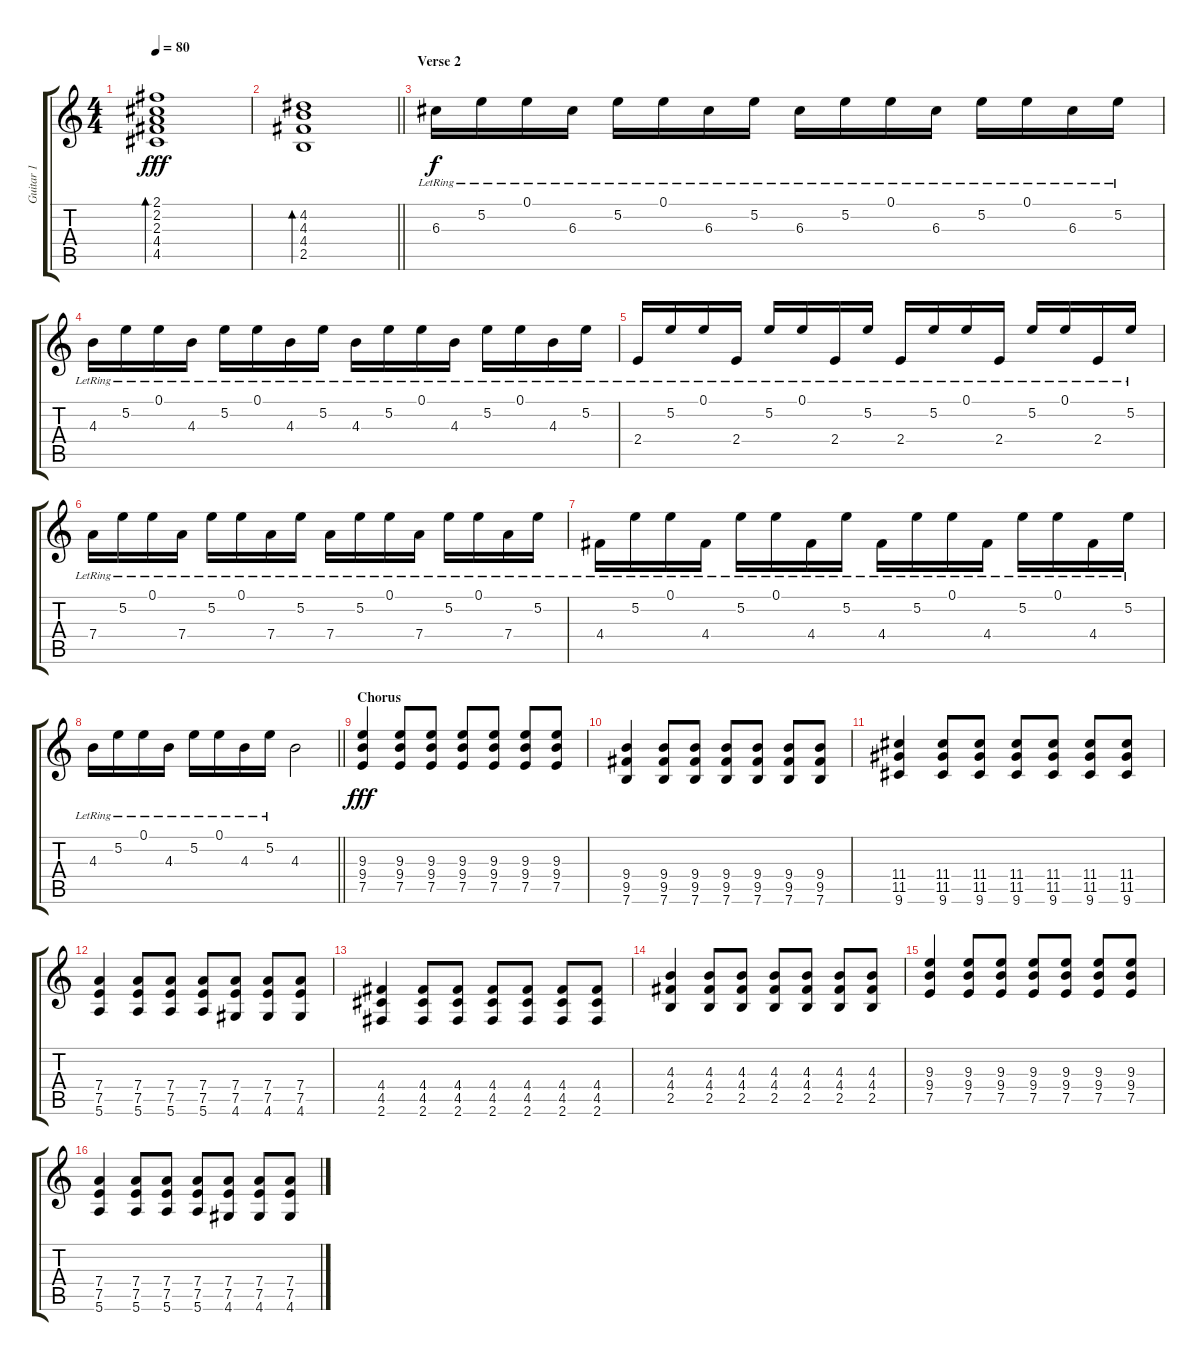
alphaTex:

\track ("Guitar 1" "Guitar 1") {instrument distortionguitar}
\staff {score tabs}
\tuning (E4 B3 G3 D3 A2 E2) {hide}
\ts (4 4)
\tempo 80
\clef g2
\ks c
(2.1 2.2 2.3 4.4 4.5).1{bd 240 dy fff} |
\barLineRight lightlight
(4.2 4.3 4.4 2.5).1{bd 240} |
\section ("" "Verse 2")
6.3{lr}.16{dy f} 5.2{lr}.16 0.1{lr}.16 6.3{lr}.16 5.2{lr}.16 0.1{lr}.16 6.3{lr}.16 5.2{lr}.16 6.3{lr}.16 5.2{lr}.16 0.1{lr}.16 6.3{lr}.16 5.2{lr}.16 0.1{lr}.16 6.3{lr}.16 5.2{lr}.16 |
4.3{lr}.16 5.2{lr}.16 0.1{lr}.16 4.3{lr}.16 5.2{lr}.16 0.1{lr}.16 4.3{lr}.16 5.2{lr}.16 4.3{lr}.16 5.2{lr}.16 0.1{lr}.16 4.3{lr}.16 5.2{lr}.16 0.1{lr}.16 4.3{lr}.16 5.2{lr}.16 |
2.4{lr}.16 5.2{lr}.16 0.1{lr}.16 2.4{lr}.16 5.2{lr}.16 0.1{lr}.16 2.4{lr}.16 5.2{lr}.16 2.4{lr}.16 5.2{lr}.16 0.1{lr}.16 2.4{lr}.16 5.2{lr}.16 0.1{lr}.16 2.4{lr}.16 5.2{lr}.16 |
7.4{lr}.16 5.2{lr}.16 0.1{lr}.16 7.4{lr}.16 5.2{lr}.16 0.1{lr}.16 7.4{lr}.16 5.2{lr}.16 7.4{lr}.16 5.2{lr}.16 0.1{lr}.16 7.4{lr}.16 5.2{lr}.16 0.1{lr}.16 7.4{lr}.16 5.2{lr}.16 |
4.4{lr}.16 5.2{lr}.16 0.1{lr}.16 4.4{lr}.16 5.2{lr}.16 0.1{lr}.16 4.4{lr}.16 5.2{lr}.16 4.4{lr}.16 5.2{lr}.16 0.1{lr}.16 4.4{lr}.16 5.2{lr}.16 0.1{lr}.16 4.4{lr}.16 5.2{lr}.16 |
\barLineRight lightlight
4.3{lr}.16 5.2{lr}.16 0.1{lr}.16 4.3{lr}.16 5.2{lr}.16 0.1{lr}.16 4.3{lr}.16 5.2{lr}.16 4.3.2 |
\section ("" "Chorus")
(9.3 9.4 7.5).4{dy fff} (9.3 9.4 7.5).8 (9.3 9.4 7.5).8 (9.3 9.4 7.5).8 (9.3 9.4 7.5).8 (9.3 9.4 7.5).8 (9.3 9.4 7.5).8 |
(9.4 9.5 7.6).4 (9.4 9.5 7.6).8 (9.4 9.5 7.6).8 (9.4 9.5 7.6).8 (9.4 9.5 7.6).8 (9.4 9.5 7.6).8 (9.4 9.5 7.6).8 |
(11.4 11.5 9.6).4 (11.4 11.5 9.6).8 (11.4 11.5 9.6).8 (11.4 11.5 9.6).8 (11.4 11.5 9.6).8 (11.4 11.5 9.6).8 (11.4 11.5 9.6).8 |
(7.4 7.5 5.6).4 (7.4 7.5 5.6).8 (7.4 7.5 5.6).8 (7.4 7.5 5.6).8 (7.4 7.5 4.6).8 (7.4 7.5 4.6).8 (7.4 7.5 4.6).8 |
(4.4 4.5 2.6).4 (4.4 4.5 2.6).8 (4.4 4.5 2.6).8 (4.4 4.5 2.6).8 (4.4 4.5 2.6).8 (4.4 4.5 2.6).8 (4.4 4.5 2.6).8 |
(4.3 4.4 2.5).4 (4.3 4.4 2.5).8 (4.3 4.4 2.5).8 (4.3 4.4 2.5).8 (4.3 4.4 2.5).8 (4.3 4.4 2.5).8 (4.3 4.4 2.5).8 |
(9.3 9.4 7.5).4 (9.3 9.4 7.5).8 (9.3 9.4 7.5).8 (9.3 9.4 7.5).8 (9.3 9.4 7.5).8 (9.3 9.4 7.5).8 (9.3 9.4 7.5).8 |
(7.4 7.5 5.6).4 (7.4 7.5 5.6).8 (7.4 7.5 5.6).8 (7.4 7.5 5.6).8 (7.4 7.5 4.6).8 (7.4 7.5 4.6).8 (7.4 7.5 4.6).8
